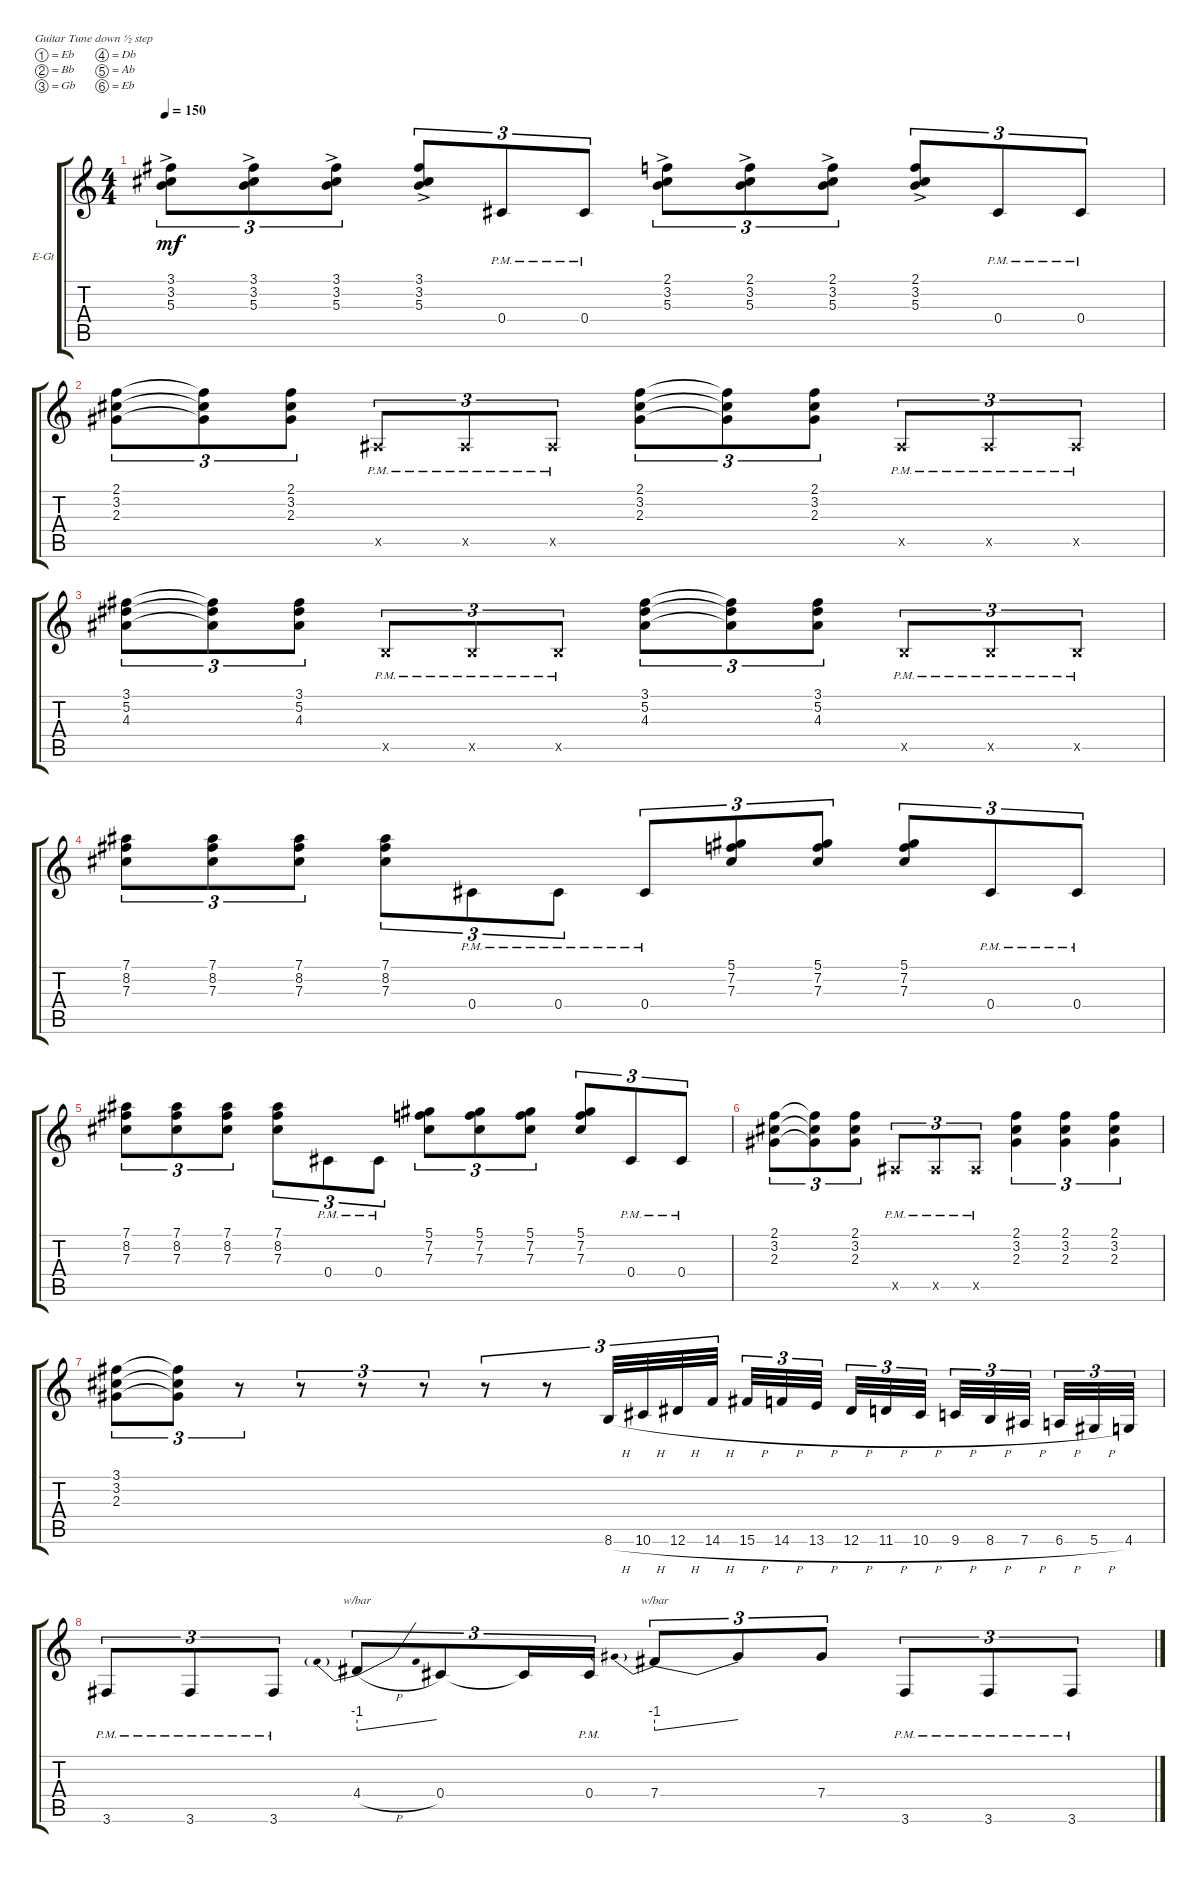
\bracketExtendMode groupsimilarinstruments
\firstSystemTrackNameOrientation horizontal
\otherSystemsTrackNameOrientation horizontal
\track ("right" "E-Gt") {instrument distortionguitar}
\staff {score tabs}
\tuning (Eb4 Bb3 Gb3 Db3 Ab2 Eb2)
\ts (4 4)
\tempo 150
\clef g2
\ks c
(5.3 3.2 3.1{ac}).8{tu (3 2) dy mf} (5.3 3.2 3.1{ac}).8{tu (3 2)} (5.3 3.2 3.1{ac}).8{tu (3 2)} (5.3 3.2 3.1{ac}).8{tu (3 2)} 0.4{pm}.8{tu (3 2)} 0.4{pm}.8{tu (3 2)} (5.3 3.2 2.1{ac}).8{tu (3 2)} (5.3 3.2 2.1{ac}).8{tu (3 2)} (5.3 3.2 2.1{ac}).8{tu (3 2)} (5.3 3.2 2.1{ac}).8{tu (3 2)} 0.4{pm}.8{tu (3 2)} 0.4{pm}.8{tu (3 2)} |
(2.3 2.1 3.2).8{tu (3 2)} (2.3{t} 2.1{t} 3.2{t}).8{tu (3 2)} (2.3 2.1 3.2).8{tu (3 2)} 2.5{pm x}.8{tu (3 2)} 2.5{pm x}.8{tu (3 2)} 2.5{pm x}.8{tu (3 2)} (2.3 2.1 3.2).8{tu (3 2)} (2.3{t} 2.1{t} 3.2{t}).8{tu (3 2)} (2.3 2.1 3.2).8{tu (3 2)} 2.5{pm x}.8{tu (3 2)} 2.5{pm x}.8{tu (3 2)} 2.5{pm x}.8{tu (3 2)} |
(4.3 3.1 5.2).8{tu (3 2)} (4.3{t} 3.1{t} 5.2{t}).8{tu (3 2)} (4.3 3.1 5.2).8{tu (3 2)} 3.5{pm x}.8{tu (3 2)} 3.5{pm x}.8{tu (3 2)} 3.5{pm x}.8{tu (3 2)} (4.3 3.1 5.2).8{tu (3 2)} (4.3{t} 3.1{t} 5.2{t}).8{tu (3 2)} (4.3 3.1 5.2).8{tu (3 2)} 3.5{pm x}.8{tu (3 2)} 3.5{pm x}.8{tu (3 2)} 3.5{pm x}.8{tu (3 2)} |
(7.1 8.2 7.3).8{tu (3 2)} (7.1 8.2 7.3).8{tu (3 2)} (7.1 8.2 7.3).8{tu (3 2)} (7.1 8.2 7.3).8{tu (3 2)} 0.4{pm}.8{tu (3 2)} 0.4{pm}.8{tu (3 2)} 0.4{pm}.8{tu (3 2)} (5.1 7.2 7.3).8{tu (3 2)} (5.1 7.2 7.3).8{tu (3 2)} (5.1 7.2 7.3).8{tu (3 2)} 0.4{pm}.8{tu (3 2)} 0.4{pm}.8{tu (3 2)} |
(7.1 8.2 7.3).8{tu (3 2)} (7.1 8.2 7.3).8{tu (3 2)} (7.1 8.2 7.3).8{tu (3 2)} (7.1 8.2 7.3).8{tu (3 2)} 0.4{pm}.8{tu (3 2)} 0.4{pm}.8{tu (3 2)} (5.1 7.2 7.3).8{tu (3 2)} (5.1 7.2 7.3).8{tu (3 2)} (5.1 7.2 7.3).8{tu (3 2)} (5.1 7.2 7.3).8{tu (3 2)} 0.4{pm}.8{tu (3 2)} 0.4{pm}.8{tu (3 2)} |
(2.3 2.1 3.2).8{tu (3 2)} (2.3{t} 2.1{t} 3.2{t}).8{tu (3 2)} (2.3 2.1 3.2).8{tu (3 2)} 2.5{pm x}.8{tu (3 2)} 2.5{pm x}.8{tu (3 2)} 2.5{pm x}.8{tu (3 2)} (2.1 3.2 2.3).4{tu (3 2)} (2.1 3.2 2.3).4{tu (3 2)} (2.1 3.2 2.3).4{tu (3 2)} |
(2.3 3.2 3.1).8{tu (3 2)} (2.3{t} 3.2{t} 3.1{t}).8{tu (3 2)} r.8{tu (3 2)} r.8{tu (3 2)} r.8{tu (3 2)} r.8{tu (3 2)} r.8{tu (3 2)} r.8{tu (3 2)} 8.6{h}.32{tu (3 2)} 10.6{h}.32{tu (3 2)} 12.6{h}.32{tu (3 2)} 14.6{h}.32{tu (3 2)} 15.6{h}.32{tu (3 2)} 14.6{h}.32{tu (3 2)} 13.6{h}.32{tu (3 2)} 12.6{h}.32{tu (3 2)} 11.6{h}.32{tu (3 2)} 10.6{h}.32{tu (3 2)} 9.6{h}.32{tu (3 2)} 8.6{h}.32{tu (3 2)} 7.6{h}.32{tu (3 2)} 6.6{h}.32{tu (3 2)} 5.6{h}.32{tu (3 2)} 4.6.32{tu (3 2)} |
3.6{pm}.8{tu (3 2)} 3.6{pm}.8{tu (3 2)} 3.6{pm}.8{tu (3 2)} 4.4{h}.8{tu (3 2) tbe (predivedive default 0 -4 30 0)} 0.4.8{tu (3 2)} 0.4{t}.16{tu (3 2)} 0.4{pm}.16{tu (3 2)} 7.4.8{tu (3 2) tbe (predivedive default 0 -4 30 0)} 7.4{t}.8{tu (3 2)} 7.4.8{tu (3 2)} 3.6{pm}.8{tu (3 2)} 3.6{pm}.8{tu (3 2)} 3.6{pm}.8{tu (3 2)}
